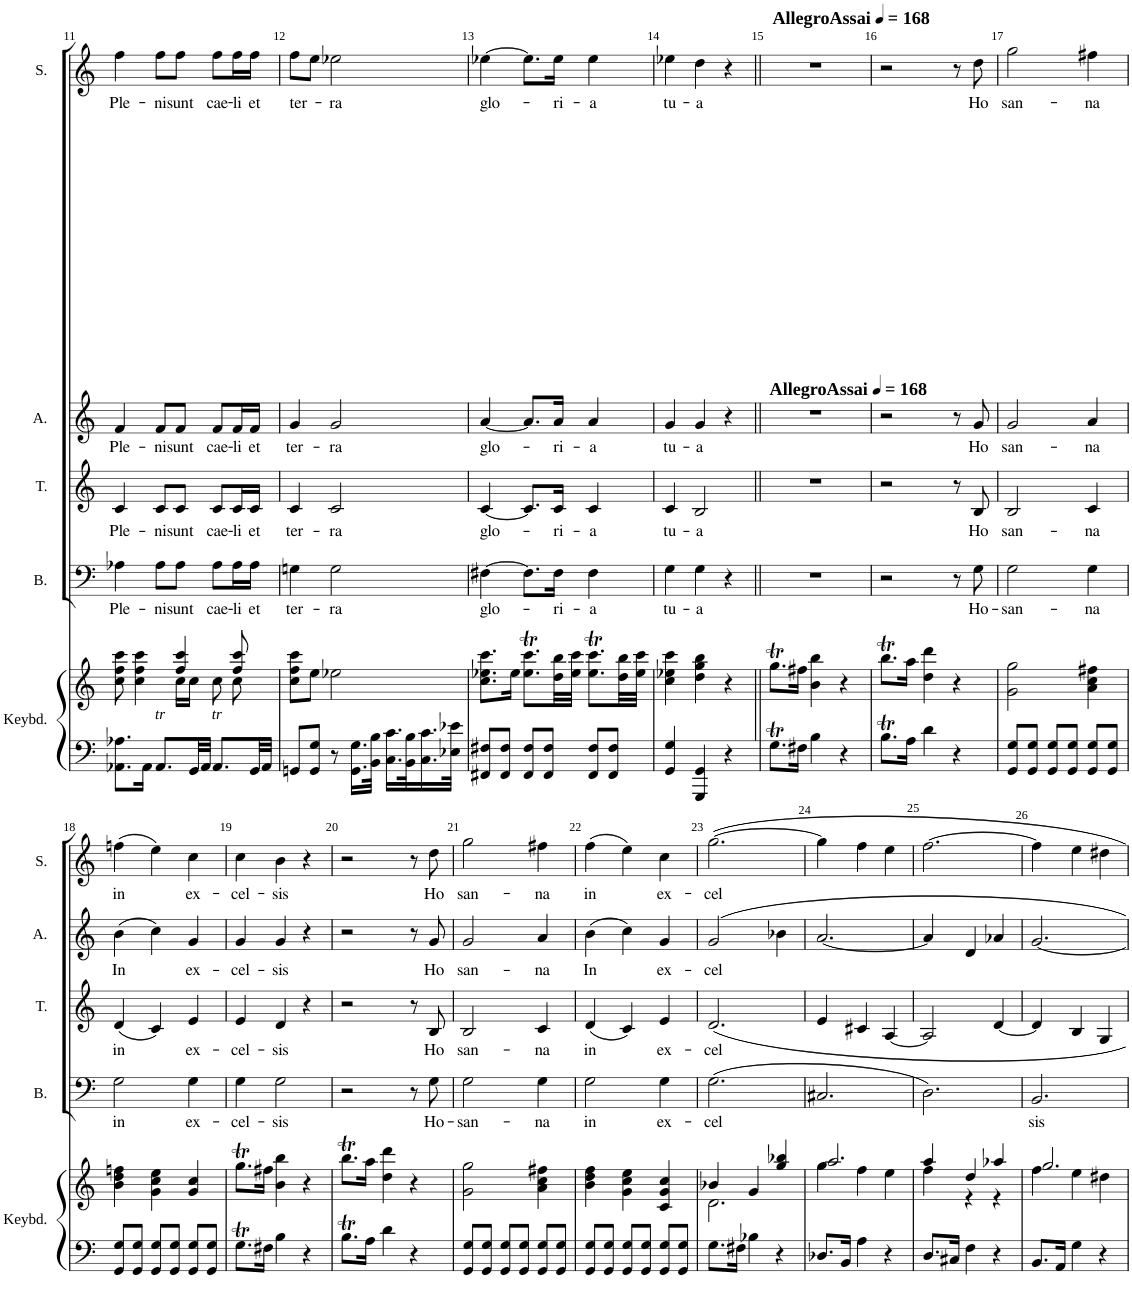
**kern	**kern	**kern	**text	**kern	**text	**kern	**text	**kern	**text
*part5	*part5	*part4	*part4	*part3	*part3	*part2	*part2	*part1	*part1
*staff6	*staff5	*staff4	*staff4	*staff3	*staff3	*staff2	*staff2	*staff1	*staff1
*I"Keyboard	*	*I"Bass	*	*I"Tenor	*	*I"Alto	*	*I"Soprano	*
*I'Keybd.	*	*I'B.	*	*I'T.	*	*I'A.	*	*I'S.	*
!!LO:PB:g=z
*clefF4	*clefG2	*clefF4	*	*clefG2	*	*clefG2	*	*clefG2	*
*k[]	*k[]	*k[]	*	*k[]	*	*k[]	*	*k[]	*
*M3/4	*M3/4	*M3/4	*	*M3/4	*	*M3/4	*	*M3/4	*
=11	=11	=11	=11	=11	=11	=11	=11	=11	=11
*	*^	*	*	*	*	*	*	*	*
!	!	!	!	!LO:LY:b	!	!LO:LY:b	!	!LO:LY:b	!	!LO:LY:b
8.AA-X\ 8.A-X\L	4ryy	8cc\ 8ff\ 8ccc\	4A-X\	Ple-	4c/	Ple-	4f/	Ple-	4ff\	Ple-
.	.	4cc\ 4ff\ 4ccc\	.	.	.	.	.	.	.	.
16AA-\Jk	.	.	.	.	.	.	.	.	.	.
!LO:TX:a:i:t=tr	!	!	!	!	!	!	!	!	!	!
!	!	!	!	!LO:LY:b	!	!LO:LY:b	!	!LO:LY:b	!	!LO:LY:b
8.AA-/L	8ryy	.	8A-\L	-ni	8c/L	-ni	8f/L	-ni	8ff\L	-ni
!	!	!	!	!LO:LY:b	!	!LO:LY:b	!	!LO:LY:b	!	!LO:LY:b
.	4ff/ 4ccc/	16cc\LL	8A-\J	sunt	8c/J	sunt	8f/J	sunt	8ff\J	sunt
32GG/LL	.	16cc\JJ	.	.	.	.	.	.	.	.
32AA-/JJJ	.	.	.	.	.	.	.	.	.	.
!LO:TX:a:i:t=tr	!	!	!	!	!	!	!	!	!	!
!	!	!	!	!LO:LY:b	!	!LO:LY:b	!	!LO:LY:b	!	!LO:LY:b
8.AA-/L	.	8cc\	8A-\L	cae-	8c/L	cae-	8f/L	cae-	8ff\L	cae-
!	!	!	!	!LO:LY:b	!	!LO:LY:b	!	!LO:LY:b	!	!LO:LY:b
.	8ff/ 8ccc/	8cc\	16A-\L	-li	16c/L	-li	16f/L	-li	16ff\L	-li
!	!	!	!	!LO:LY:b	!	!LO:LY:b	!	!LO:LY:b	!	!LO:LY:b
32GG/LL	.	.	16A-\JJ	et	16c/JJ	et	16f/JJ	et	16ff\JJ	et
32AA-/JJJ	.	.	.	.	.	.	.	.	.	.
*	*v	*v	*	*	*	*	*	*	*	*
=12	=12	=12	=12	=12	=12	=12	=12	=12	=12
!	!	!	!LO:LY:b	!	!LO:LY:b	!	!LO:LY:b	!	!LO:LY:b
8GGn/L	8cc\ 8ff\ 8ccc\L	4Gn\	ter-	4c/	ter-	4g/	ter-	8ff\L	ter-
8GG/ 8G/J	8ee\J	.	.	.	.	.	.	8ee\J	.
!	!	!	!LO:LY:b	!	!LO:LY:b	!	!LO:LY:b	!	!LO:LY:b
8r	2ee-X\	2G\	-ra	2c/	-ra	2g/	-ra	2ee-X\	-ra
16.GG\ 16.G\LL	.	.	.	.	.	.	.	.	.
32BB\ 32B\JJk	.	.	.	.	.	.	.	.	.
16.C\ 16.c\LL	.	.	.	.	.	.	.	.	.
32BB\ 32B\K	.	.	.	.	.	.	.	.	.
16.C\ 16.c\	.	.	.	.	.	.	.	.	.
32E-X\ 32e-X\JJk	.	.	.	.	.	.	.	.	.
=13	=13	=13	=13	=13	=13	=13	=13	=13	=13
!	!	!	!LO:LY:b	!	!LO:LY:b	!	!LO:LY:b	!	!LO:LY:b
8FF#X/ 8F#X/L	8.cc\ 8.ee-X\ 8.ccc\L	[4F#X\	glo-	[4c/	glo-	[4a/	glo-	[4ee-X\	glo-
8FF#/ 8F#/J	.	.	.	.	.	.	.	.	.
.	16ee-\Jk	.	.	.	.	.	.	.	.
8FF#/ 8F#/L	8.ee-\T 8.ccc\TL	8.F#\L]	.	8.c/L]	.	8.a/L]	.	8.ee-\L]	.
8FF#/ 8F#/J	.	.	.	.	.	.	.	.	.
!	!	!	!LO:LY:b	!	!LO:LY:b	!	!LO:LY:b	!	!LO:LY:b
.	32dd\ 32bb\LL	16F#\Jk	-ri-	16c/Jk	-ri-	16a/Jk	-ri-	16ee-\Jk	-ri-
.	32ee-\ 32ccc\JJJ	.	.	.	.	.	.	.	.
!	!	!	!LO:LY:b	!	!LO:LY:b	!	!LO:LY:b	!	!LO:LY:b
8FF#/ 8F#/L	8.ee-\T 8.ccc\TL	4F#\	-a	4c/	-a	4a/	-a	4ee-\	-a
8FF#/ 8F#/J	.	.	.	.	.	.	.	.	.
.	32dd\ 32bb\LL	.	.	.	.	.	.	.	.
.	32ee-\ 32ccc\JJJ	.	.	.	.	.	.	.	.
=14	=14	=14	=14	=14	=14	=14	=14	=14	=14
!	!	!	!LO:LY:b	!	!LO:LY:b	!	!LO:LY:b	!	!LO:LY:b
4GG/ 4G/	4cc\ 4ee-X\ 4ccc\	4G\	tu-	4c/	tu-	4g/	tu-	4ee-X\	tu-
!	!	!	!LO:LY:b	!	!LO:LY:b	!	!LO:LY:b	!	!LO:LY:b
4GGG/ 4GG/	4dd\ 4gg\ 4bb\	4G\	-a	2B/	-a	4g/	-a	4dd\	-a
4r	4r	4r	.	.	.	4r	.	4r	.
=15||	=15||	=15||	=15||	=15||	=15||	=15||	=15||	=15||	=15||
*	*	*	*	*	*	*	*	*MM168	*
!	!	!	!	!	!	!	!	!LO:TX:b:B:t=AllegroAssai	!
!	!	!	!	!	!	!	!	!LO:TX:a:B:t=AllegroAssai	!
8.GT\L	8.ggT\L	2.r	.	2.r	.	2.r	.	2.r	.
16F#X\Jk	16ff#X\Jk	.	.	.	.	.	.	.	.
4B\	4b\ 4bb\	.	.	.	.	.	.	.	.
4r	4r	.	.	.	.	.	.	.	.
=16	=16	=16	=16	=16	=16	=16	=16	=16	=16
8.Bt\L	8.bbt\L	2r	.	2r	.	2r	.	2r	.
16A\Jk	16aa\Jk	.	.	.	.	.	.	.	.
4d\	4dd\ 4ddd\	.	.	.	.	.	.	.	.
4r	4r	8r	.	8r	.	8r	.	8r	.
!	!	!	!LO:LY:b	!	!LO:LY:b	!	!LO:LY:b	!	!LO:LY:b
.	.	8G\	Ho-	8B/	Ho	8g/	Ho	8dd\	Ho
=17	=17	=17	=17	=17	=17	=17	=17	=17	=17
!	!	!	!LO:LY:b	!	!LO:LY:b	!	!LO:LY:b	!	!LO:LY:b
8GG/ 8G/L	2g\ 2gg\	2G\	-san-	2B/	san-	2g/	san-	2gg\	san-
8GG/ 8G/J	.	.	.	.	.	.	.	.	.
8GG/ 8G/L	.	.	.	.	.	.	.	.	.
8GG/ 8G/J	.	.	.	.	.	.	.	.	.
!	!	!	!LO:LY:b	!	!LO:LY:b	!	!LO:LY:b	!	!LO:LY:b
8GG/ 8G/L	4a\ 4cc\ 4ff#X\	4G\	-na	4c/	-na	4a/	-na	4ff#X\	-na
8GG/ 8G/J	.	.	.	.	.	.	.	.	.
!!LO:LB:g=z
=18	=18	=18	=18	=18	=18	=18	=18	=18	=18
!	!	!	!LO:LY:b	!	!LO:LY:b	!	!LO:LY:b	!	!LO:LY:b
8GG/ 8G/L	4b\ 4dd\ 4ffn\	2G\	in	(4d/	in	(4b\	In	(4ffn\	in
8GG/ 8G/J	.	.	.	.	.	.	.	.	.
8GG/ 8G/L	4g\ 4cc\ 4ee\	.	.	4c/)	.	4cc\)	.	4ee\)	.
8GG/ 8G/J	.	.	.	.	.	.	.	.	.
!	!	!	!LO:LY:b	!	!LO:LY:b	!	!LO:LY:b	!	!LO:LY:b
8GG/ 8G/L	4g/ 4cc/	4G\	ex-	4e/	ex-	4g/	ex-	4cc\	ex-
8GG/ 8G/J	.	.	.	.	.	.	.	.	.
=19	=19	=19	=19	=19	=19	=19	=19	=19	=19
!	!	!	!LO:LY:b	!	!LO:LY:b	!	!LO:LY:b	!	!LO:LY:b
8.GT\L	8.ggT\L	4G\	-cel-	4e/	-cel-	4g/	-cel-	4cc\	-cel-
16F#X\Jk	16ff#X\Jk	.	.	.	.	.	.	.	.
!	!	!	!LO:LY:b	!	!LO:LY:b	!	!LO:LY:b	!	!LO:LY:b
4B\	4b\ 4bb\	2G\	-sis	4d/	-sis	4g/	-sis	4b\	-sis
4r	4r	.	.	4r	.	4r	.	4r	.
=20	=20	=20	=20	=20	=20	=20	=20	=20	=20
8.Bt\L	8.bbt\L	2r	.	2r	.	2r	.	2r	.
16A\Jk	16aa\Jk	.	.	.	.	.	.	.	.
4d\	4dd\ 4ddd\	.	.	.	.	.	.	.	.
4r	4r	8r	.	8r	.	8r	.	8r	.
!	!	!	!LO:LY:b	!	!LO:LY:b	!	!LO:LY:b	!	!LO:LY:b
.	.	8G\	Ho-	8B/	Ho	8g/	Ho	8dd\	Ho
=21	=21	=21	=21	=21	=21	=21	=21	=21	=21
!	!	!	!LO:LY:b	!	!LO:LY:b	!	!LO:LY:b	!	!LO:LY:b
8GG/ 8G/L	2g\ 2gg\	2G\	-san-	2B/	san-	2g/	san-	2gg\	san-
8GG/ 8G/J	.	.	.	.	.	.	.	.	.
8GG/ 8G/L	.	.	.	.	.	.	.	.	.
8GG/ 8G/J	.	.	.	.	.	.	.	.	.
!	!	!	!LO:LY:b	!	!LO:LY:b	!	!LO:LY:b	!	!LO:LY:b
8GG/ 8G/L	4a\ 4cc\ 4ff#X\	4G\	-na	4c/	-na	4a/	-na	4ff#X\	-na
8GG/ 8G/J	.	.	.	.	.	.	.	.	.
=22	=22	=22	=22	=22	=22	=22	=22	=22	=22
!	!	!	!LO:LY:b	!	!LO:LY:b	!	!LO:LY:b	!	!LO:LY:b
8GG/ 8G/L	4b\ 4dd\ 4ff\	2G\	in	(4d/	in	(4b\	In	(4ff\	in
8GG/ 8G/J	.	.	.	.	.	.	.	.	.
8GG/ 8G/L	4g\ 4cc\ 4ee\	.	.	4c/)	.	4cc\)	.	4ee\)	.
8GG/ 8G/J	.	.	.	.	.	.	.	.	.
!	!	!	!LO:LY:b	!	!LO:LY:b	!	!LO:LY:b	!	!LO:LY:b
8GG/ 8G/L	4c/ 4g/ 4cc/	4G\	ex-	4e/	ex-	4g/	ex-	4cc\	ex-
8GG/ 8G/J	.	.	.	.	.	.	.	.	.
=23	=23	=23	=23	=23	=23	=23	=23	=23	=23
*	*^	*	*	*	*	*	*	*	*
!	!	!	!	!LO:LY:b	!	!LO:LY:b	!	!LO:LY:b	!	!LO:LY:b
8.G\L	4b-X/	2.d\	(2.G\	-cel	2.d/	-cel	2g/	-cel	[2.gg\	-cel
16F#X\Jk	.	.	.	.	.	.	.	.	.	.
4B-X\	4g/	.	.	.	.	.	.	.	.	.
4r	4gg/ 4bb-X/	.	.	.	.	.	4b-X\	.	.	.
=24	=24	=24	=24	=24	=24	=24	=24	=24	=24	=24
8.D-X/L	2.aa/	4gg\	2.C#X/	.	4e/	.	[2.a/	.	4gg\]	.
16BB/Jk	.	.	.	.	.	.	.	.	.	.
4A\	.	4ff\	.	.	4c#X/	.	.	.	4ff\	.
4r	.	4ee\	.	.	[4A/	.	.	.	4ee\	.
=25	=25	=25	=25	=25	=25	=25	=25	=25	=25	=25
8.D/L	4aa/	4ff\	2.D\)	.	2A/]	.	4a/]	.	[2.ff\	.
16C#X/Jk	.	.	.	.	.	.	.	.	.	.
4F\	4dd/	4r	.	.	.	.	4d/	.	.	.
4r	4aa-X/	4r	.	.	[4d/	.	4a-X/	.	.	.
=26	=26	=26	=26	=26	=26	=26	=26	=26	=26	=26
!	!	!	!	!LO:LY:b	!	!	!	!	!	!
8.BB/L	2.gg/	4ff\	2.BB/	sis	4d/]	.	[2.g/	.	4ff\]	.
16AA/Jk	.	.	.	.	.	.	.	.	.	.
4G\	.	4ee\	.	.	4B/	.	.	.	4ee\	.
4r	.	4dd#X\	.	.	4G/	.	.	.	4dd#X\	.
*	*v	*v	*	*	*	*	*	*	*	*
=	=	=	=	=	=	=	=	=	=
*-	*-	*-	*-	*-	*-	*-	*-	*-	*-
